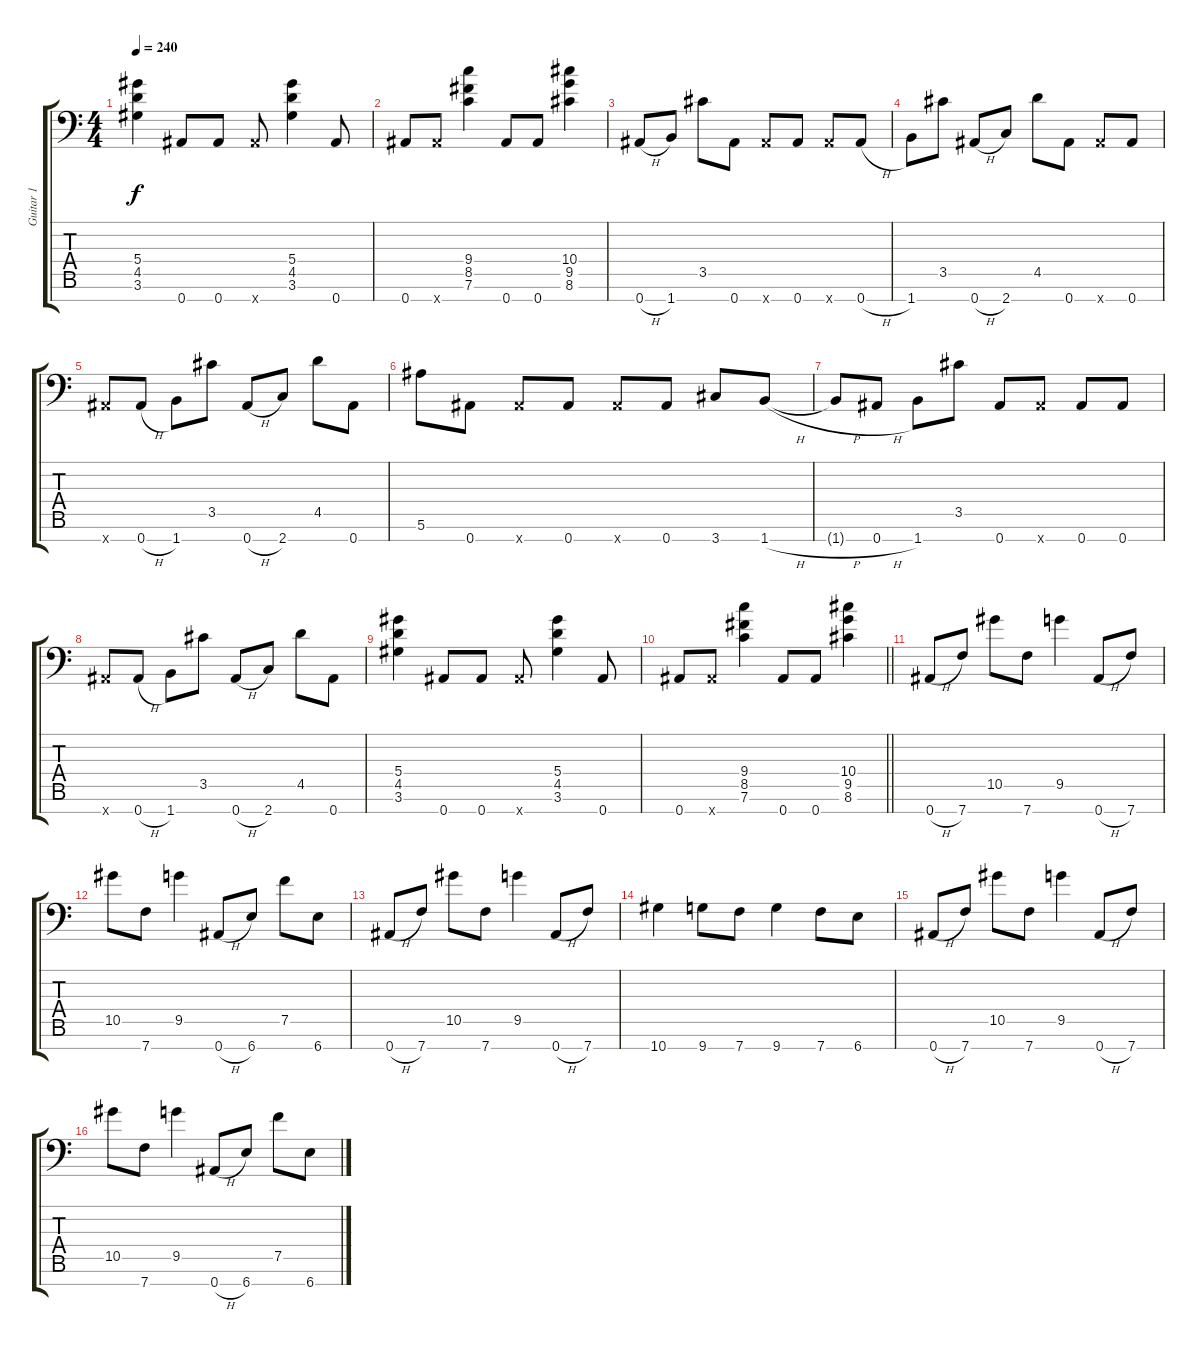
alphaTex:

\track ("Guitar 1" "Guitar 1") {instrument distortionguitar}
\staff {score tabs}
\tuning (F4 C4 Ab3 Eb3 Bb2 F2 Bb1) {hide}
\ts (4 4)
\tempo 240
\clef f4
\ks c
(5.4 4.5 3.6).4{dy f} 0.7.8 0.7.8 0.7{x}.8 (5.4 4.5 3.6).4 0.7.8 |
0.7.8 0.7{x}.8 (9.4 8.5 7.6).4 0.7.8 0.7.8 (10.4 9.5 8.6).4 |
0.7{h}.8 1.7.8 3.5.8 0.7.8 0.7{x}.8 0.7.8 0.7{x}.8 0.7{h}.8 |
1.7.8 3.5.8 0.7{h}.8 2.7.8 4.5.8 0.7.8 0.7{x}.8 0.7.8 |
0.7{x}.8 0.7{h}.8 1.7.8 3.5.8 0.7{h}.8 2.7.8 4.5.8 0.7.8 |
5.6.8 0.7.8 0.7{x}.8 0.7.8 0.7{x}.8 0.7.8 3.7.8 1.7{h}.8 |
1.7{h t}.8 0.7{h}.8 1.7.8 3.5.8 0.7.8 0.7{x}.8 0.7.8 0.7.8 |
0.7{x}.8 0.7{h}.8 1.7.8 3.5.8 0.7{h}.8 2.7.8 4.5.8 0.7.8 |
(5.4 4.5 3.6).4 0.7.8 0.7.8 0.7{x}.8 (5.4 4.5 3.6).4 0.7.8 |
\barLineRight lightlight
0.7.8 0.7{x}.8 (9.4 8.5 7.6).4 0.7.8 0.7.8 (10.4 9.5 8.6).4 |
0.7{h}.8 7.7.8 10.5.8 7.7.8 9.5.4 0.7{h}.8 7.7.8 |
10.5.8 7.7.8 9.5.4 0.7{h}.8 6.7.8 7.5.8 6.7.8 |
0.7{h}.8 7.7.8 10.5.8 7.7.8 9.5.4 0.7{h}.8 7.7.8 |
10.7.4 9.7.8 7.7.8 9.7.4 7.7.8 6.7.8 |
0.7{h}.8 7.7.8 10.5.8 7.7.8 9.5.4 0.7{h}.8 7.7.8 |
10.5.8 7.7.8 9.5.4 0.7{h}.8 6.7.8 7.5.8 6.7.8
